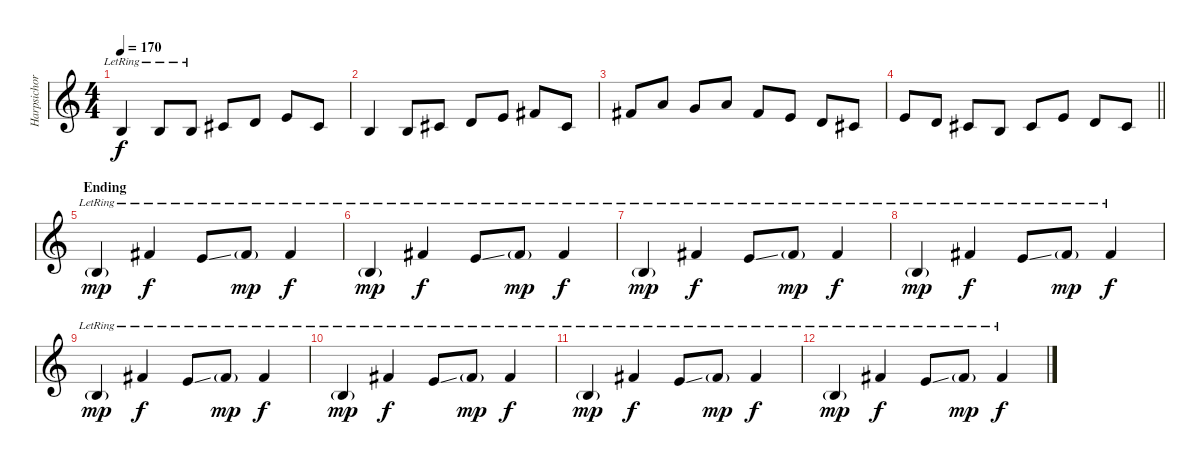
\track ("Harpsichord" "Harpsichor") {instrument harpsichord}
\staff {score}
\tuning (E4 B3 G3 D3 A2 E2) {hide}
\ts (4 4)
\tempo 170
\clef g2
\ks c
0.2{lr}.4{dy f} 0.2{lr}.8 0.2{lr}.8 2.2.8 3.2.8 5.2.8 2.2.8 |
0.2.4 0.2.8 2.2.8 3.2.8 5.2.8 2.1.8 2.2.8 |
7.2.8 5.1.8 8.2.8 5.1.8 7.2.8 5.2.8 7.3.8 6.3.8 |
\barLineRight lightlight
5.2.8 7.3.8 6.3.8 4.3.8 6.3.8 5.2.8 7.3.8 6.3.8 |
\section ("" "Ending")
0.2{g lr}.4{dy mp} 2.1{lr}.4{dy f} 5.2{ss lr}.8 7.2{g lr}.8{dy mp} 7.2{lr}.4{dy f} |
0.2{g lr}.4{dy mp} 2.1{lr}.4{dy f} 5.2{ss lr}.8 7.2{g lr}.8{dy mp} 7.2{lr}.4{dy f} |
0.2{g lr}.4{dy mp} 2.1{lr}.4{dy f} 5.2{ss lr}.8 7.2{g lr}.8{dy mp} 7.2{lr}.4{dy f} |
0.2{g lr}.4{dy mp} 2.1{lr}.4{dy f} 5.2{ss lr}.8 7.2{g lr}.8{dy mp} 7.2{lr}.4{dy f} |
0.2{g lr}.4{dy mp} 2.1{lr}.4{dy f} 5.2{ss lr}.8 7.2{g lr}.8{dy mp} 7.2{lr}.4{dy f} |
0.2{g lr}.4{dy mp} 2.1{lr}.4{dy f} 5.2{ss lr}.8 7.2{g lr}.8{dy mp} 7.2{lr}.4{dy f} |
0.2{g lr}.4{dy mp} 2.1{lr}.4{dy f} 5.2{ss lr}.8 7.2{g lr}.8{dy mp} 7.2{lr}.4{dy f} |
0.2{g lr}.4{dy mp} 2.1{lr}.4{dy f} 5.2{ss lr}.8 7.2{g lr}.8{dy mp} 7.2{lr}.4{dy f}
